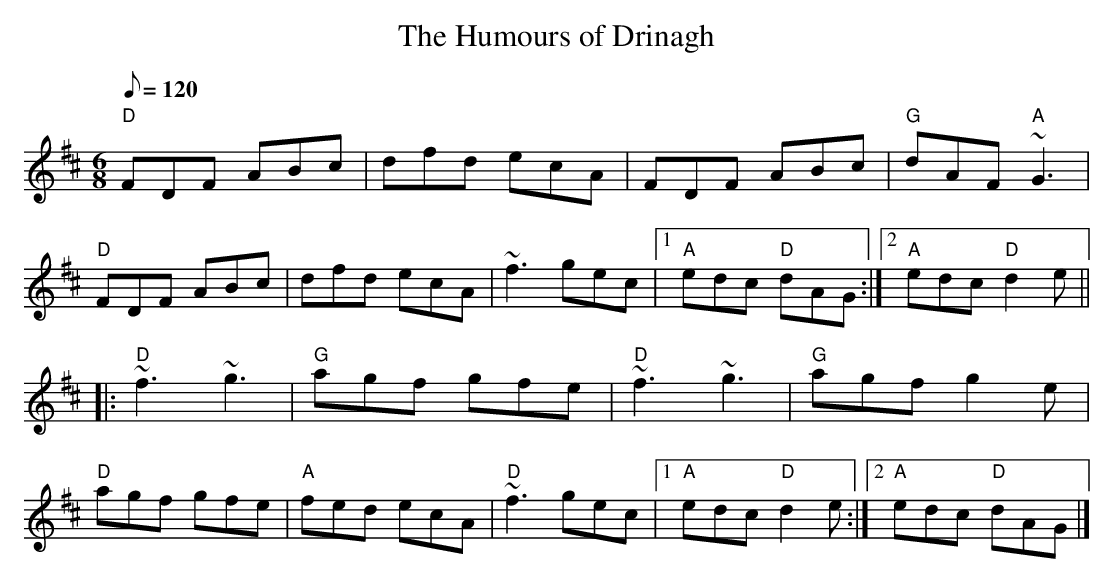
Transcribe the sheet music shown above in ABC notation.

X:1
T:Humours of Drinagh, The
M:6/8
L:1/8
Q:120
K:D
"D"FDF ABc|dfd ecA|FDF ABc|"G"dAF "A"~G3|
"D"FDF ABc|dfd ecA|~f3 gec|1 "A"edc "D"dAG:|2 "A"edc "D"d2e||
|:"D"~f3 ~g3|"G"agf gfe|"D"~f3 ~g3|"G"agf g2e|
"D"agf gfe|"A"fed ecA|"D"~f3 gec|1 "A"edc "D"d2e:|2 "A"edc "D"dAG|]
